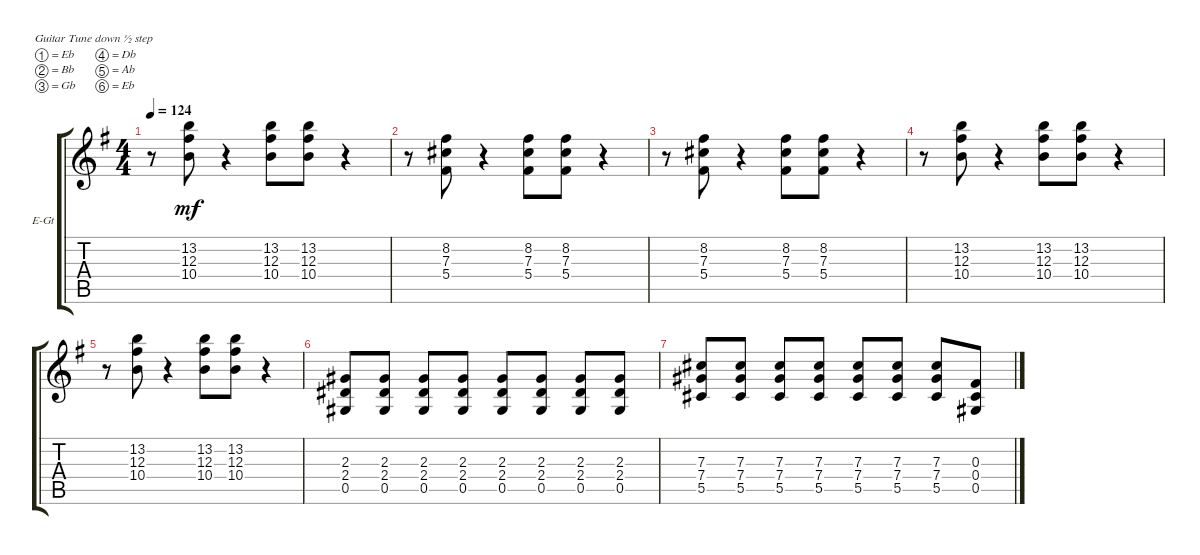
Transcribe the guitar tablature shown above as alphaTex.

\defaultSystemsLayout 4
\bracketExtendMode groupsimilarinstruments
\firstSystemTrackNameOrientation horizontal
\otherSystemsTrackNameOrientation horizontal
\track ("ACE FREHLEY" "E-Gt") {instrument distortionguitar}
\staff {score tabs}
\tuning (Eb4 Bb3 Gb3 Db3 Ab2 Eb2)
\ts (4 4)
\tempo 124
\clef g2
\ks g
r.8{dy mf} (13.2 12.3 10.4).8 r.4 (10.4 12.3 13.2).8 (13.2 12.3 10.4).8 r.4 |
r.8 (8.2 7.3 5.4).8 r.4 (5.4 7.3 8.2).8 (8.2 7.3 5.4).8 r.4 |
r.8 (8.2 7.3 5.4).8 r.4 (5.4 7.3 8.2).8 (8.2 7.3 5.4).8 r.4 |
r.8 (13.2 12.3 10.4).8 r.4 (10.4 12.3 13.2).8 (13.2 12.3 10.4).8 r.4 |
r.8 (13.2 12.3 10.4).8 r.4 (10.4 12.3 13.2).8 (13.2 12.3 10.4).8 r.4 |
(0.5 2.4 2.3).8 (0.5 2.4 2.3).8 (0.5 2.4 2.3).8 (0.5 2.4 2.3).8 (0.5 2.4 2.3).8 (0.5 2.4 2.3).8 (0.5 2.4 2.3).8 (0.5 2.4 2.3).8 |
(7.3 7.4 5.5).8 (7.3 7.4 5.5).8 (7.3 7.4 5.5).8 (7.3 7.4 5.5).8 (7.3 7.4 5.5).8 (7.3 7.4 5.5).8 (7.3 7.4 5.5).8 (0.3 0.4 0.5).8
